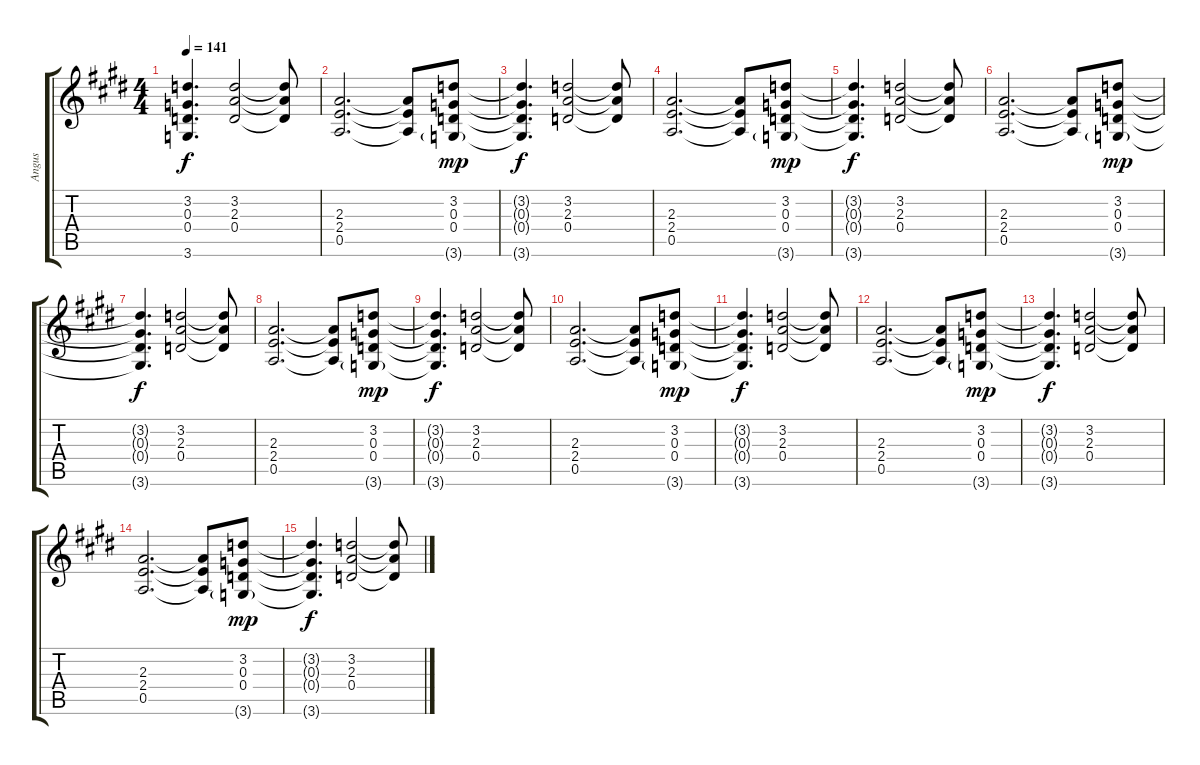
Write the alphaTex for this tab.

\track ("Angus" "Angus") {instrument overdrivenguitar}
\staff {score tabs}
\tuning (E4 B3 G3 D3 A2 E2) {hide}
\ts (4 4)
\tempo 141
\clef g2
\ks e
(3.2{t} 0.3{t} 0.4{t} 3.6{t}).4{d dy f} (3.2 2.3 0.4).2 (3.2{t} 2.3{t} 0.4{t}).8 |
(2.3 2.4 0.5).2{d} (2.3{t} 2.4{t} 0.5{t}).8 (3.2 0.3 0.4 3.6{g}).8{dy mp} |
(3.2{t} 0.3{t} 0.4{t} 3.6{t}).4{d dy f} (3.2 2.3 0.4).2 (3.2{t} 2.3{t} 0.4{t}).8 |
(2.3 2.4 0.5).2{d} (2.3{t} 2.4{t} 0.5{t}).8 (3.2 0.3 0.4 3.6{g}).8{dy mp} |
(3.2{t} 0.3{t} 0.4{t} 3.6{t}).4{d dy f} (3.2 2.3 0.4).2 (3.2{t} 2.3{t} 0.4{t}).8 |
(2.3 2.4 0.5).2{d} (2.3{t} 2.4{t} 0.5{t}).8 (3.2 0.3 0.4 3.6{g}).8{dy mp} |
(3.2{t} 0.3{t} 0.4{t} 3.6{t}).4{d dy f} (3.2 2.3 0.4).2 (3.2{t} 2.3{t} 0.4{t}).8 |
(2.3 2.4 0.5).2{d} (2.3{t} 2.4{t} 0.5{t}).8 (3.2 0.3 0.4 3.6{g}).8{dy mp} |
(3.2{t} 0.3{t} 0.4{t} 3.6{t}).4{d dy f} (3.2 2.3 0.4).2 (3.2{t} 2.3{t} 0.4{t}).8 |
(2.3 2.4 0.5).2{d} (2.3{t} 2.4{t} 0.5{t}).8 (3.2 0.3 0.4 3.6{g}).8{dy mp} |
(3.2{t} 0.3{t} 0.4{t} 3.6{t}).4{d dy f} (3.2 2.3 0.4).2 (3.2{t} 2.3{t} 0.4{t}).8 |
(2.3 2.4 0.5).2{d} (2.3{t} 2.4{t} 0.5{t}).8 (3.2 0.3 0.4 3.6{g}).8{dy mp} |
(3.2{t} 0.3{t} 0.4{t} 3.6{t}).4{d dy f} (3.2 2.3 0.4).2 (3.2{t} 2.3{t} 0.4{t}).8 |
(2.3 2.4 0.5).2{d} (2.3{t} 2.4{t} 0.5{t}).8 (3.2 0.3 0.4 3.6{g}).8{dy mp} |
(3.2{t} 0.3{t} 0.4{t} 3.6{t}).4{d dy f} (3.2 2.3 0.4).2 (3.2{t} 2.3{t} 0.4{t}).8
